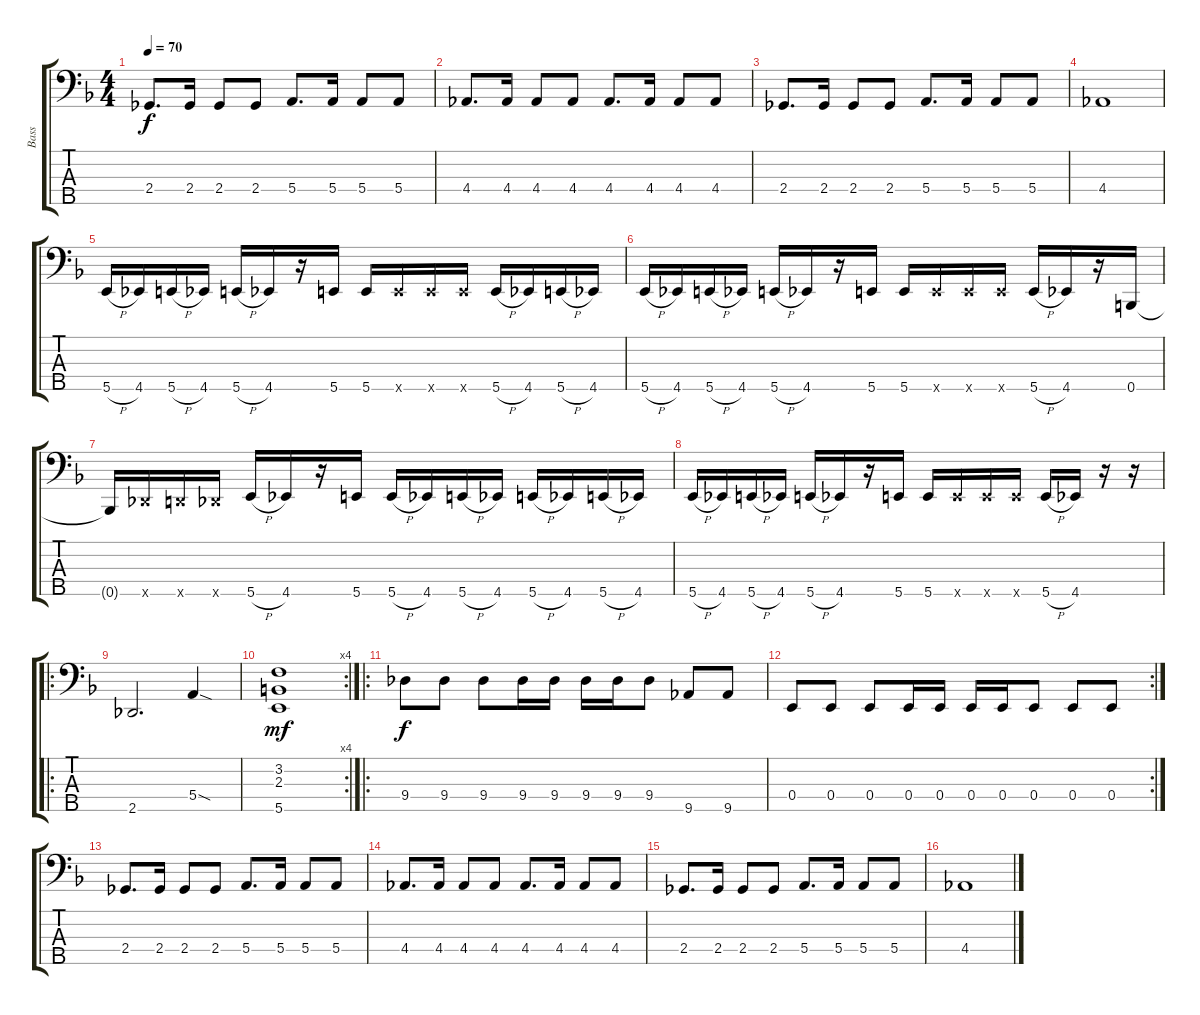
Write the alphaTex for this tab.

\track ("Bass" "Bass") {instrument electricbassfinger}
\staff {score tabs}
\tuning (G2 D2 A1 E1 B0) {hide}
\ts (4 4)
\tempo 70
\clef f4
\ks f
2.4.8{d dy f} 2.4.16 2.4.8 2.4.8 5.4.8{d} 5.4.16 5.4.8 5.4.8 |
4.4.8{d} 4.4.16 4.4.8 4.4.8 4.4.8{d} 4.4.16 4.4.8 4.4.8 |
2.4.8{d} 2.4.16 2.4.8 2.4.8 5.4.8{d} 5.4.16 5.4.8 5.4.8 |
4.4.1 |
5.5{h}.16 4.5.16 5.5{h}.16 4.5.16 5.5{h}.16 4.5.16 r.16 5.5.16 5.5.16 5.5{x}.16 5.5{x}.16 5.5{x}.16 5.5{h}.16 4.5.16 5.5{h}.16 4.5.16 |
5.5{h}.16 4.5.16 5.5{h}.16 4.5.16 5.5{h}.16 4.5.16 r.16 5.5.16 5.5.16 5.5{x}.16 5.5{x}.16 5.5{x}.16 5.5{h}.16 4.5.16 r.16 0.5.16 |
0.5{t}.16 2.5{x}.16 3.5{x}.16 2.5{x}.16 5.5{h}.16 4.5.16 r.16 5.5.16 5.5{h}.16 4.5.16 5.5{h}.16 4.5.16 5.5{h}.16 4.5.16 5.5{h}.16 4.5.16 |
5.5{h}.16 4.5.16 5.5{h}.16 4.5.16 5.5{h}.16 4.5.16 r.16 5.5.16 5.5.16 5.5{x}.16 5.5{x}.16 5.5{x}.16 5.5{h}.16 4.5.16 r.16 r.16 |
\ro
2.5.2{d} 5.4{sod}.4 |
\rc 4
(3.2 2.3 5.5).1{dy mf} |
\ro
9.4.8{dy f} 9.4.8 9.4.8 9.4.16 9.4.16 9.4.16 9.4.16 9.4.8 9.5.8 9.5.8 |
\rc 2
0.4.8 0.4.8 0.4.8 0.4.16 0.4.16 0.4.16 0.4.16 0.4.8 0.4.8 0.4.8 |
2.4.8{d} 2.4.16 2.4.8 2.4.8 5.4.8{d} 5.4.16 5.4.8 5.4.8 |
4.4.8{d} 4.4.16 4.4.8 4.4.8 4.4.8{d} 4.4.16 4.4.8 4.4.8 |
2.4.8{d} 2.4.16 2.4.8 2.4.8 5.4.8{d} 5.4.16 5.4.8 5.4.8 |
4.4.1
